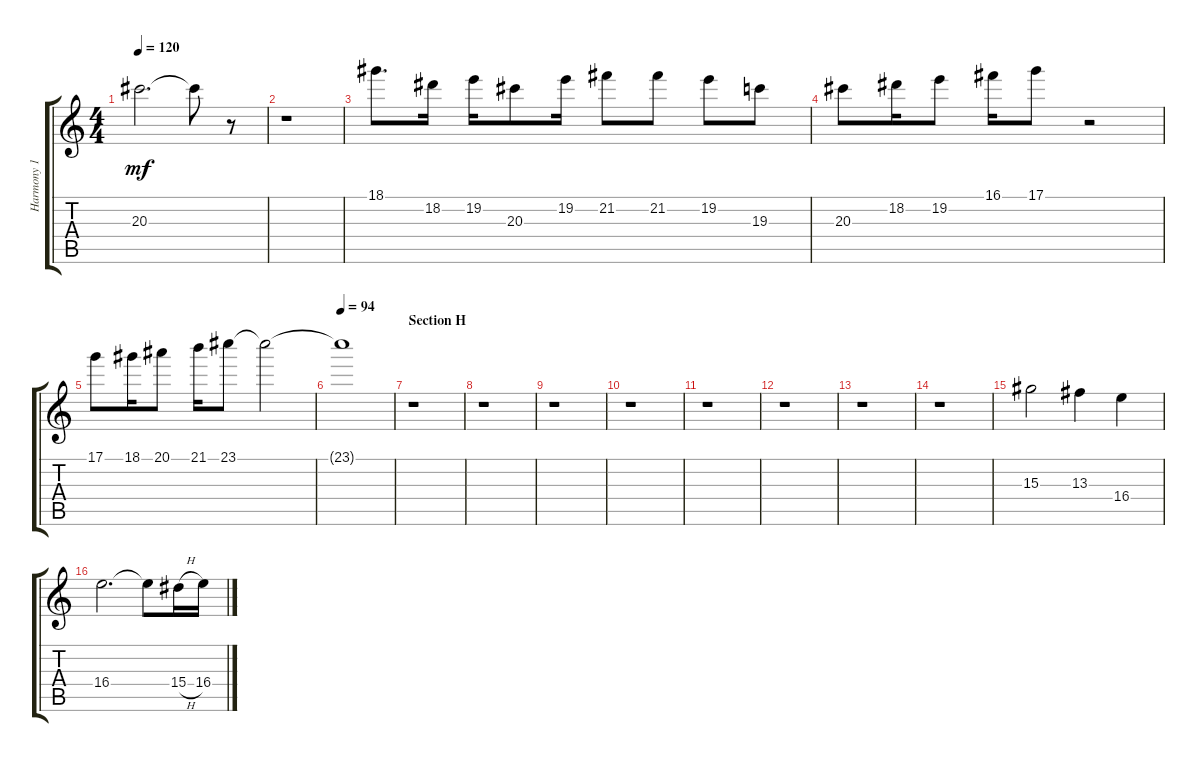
\track ("Harmony 1" "Harmony 1") {instrument overdrivenguitar}
\staff {score tabs}
\tuning (D4 A3 F3 C3 G2 C2) {hide}
\ts (4 4)
\tempo 120
\clef g2
\ks aminor
20.3.2{d dy mf} 20.3{t}.8 r.8 |
r.1 |
18.1.8{d} 18.2.16 19.2.16 20.3.8 19.2.16 21.2.8 21.2.8 19.2.8 19.3.8 |
20.3.8 18.2.16 19.2.8 16.1.16 17.1.8 r.2 |
17.1.8 18.1.16 20.1.8 21.1.16 23.1.8 23.1{t}.2 |
\tempo 94
23.1{t}.1 |
\section ("" "Section H")
r.1 |
r.1 |
r.1 |
r.1 |
r.1 |
r.1 |
r.1 |
r.1 |
15.3.2 13.3.4 16.4.4 |
16.4.2{d} 16.4{t}.8 15.4{h}.16 16.4.16
